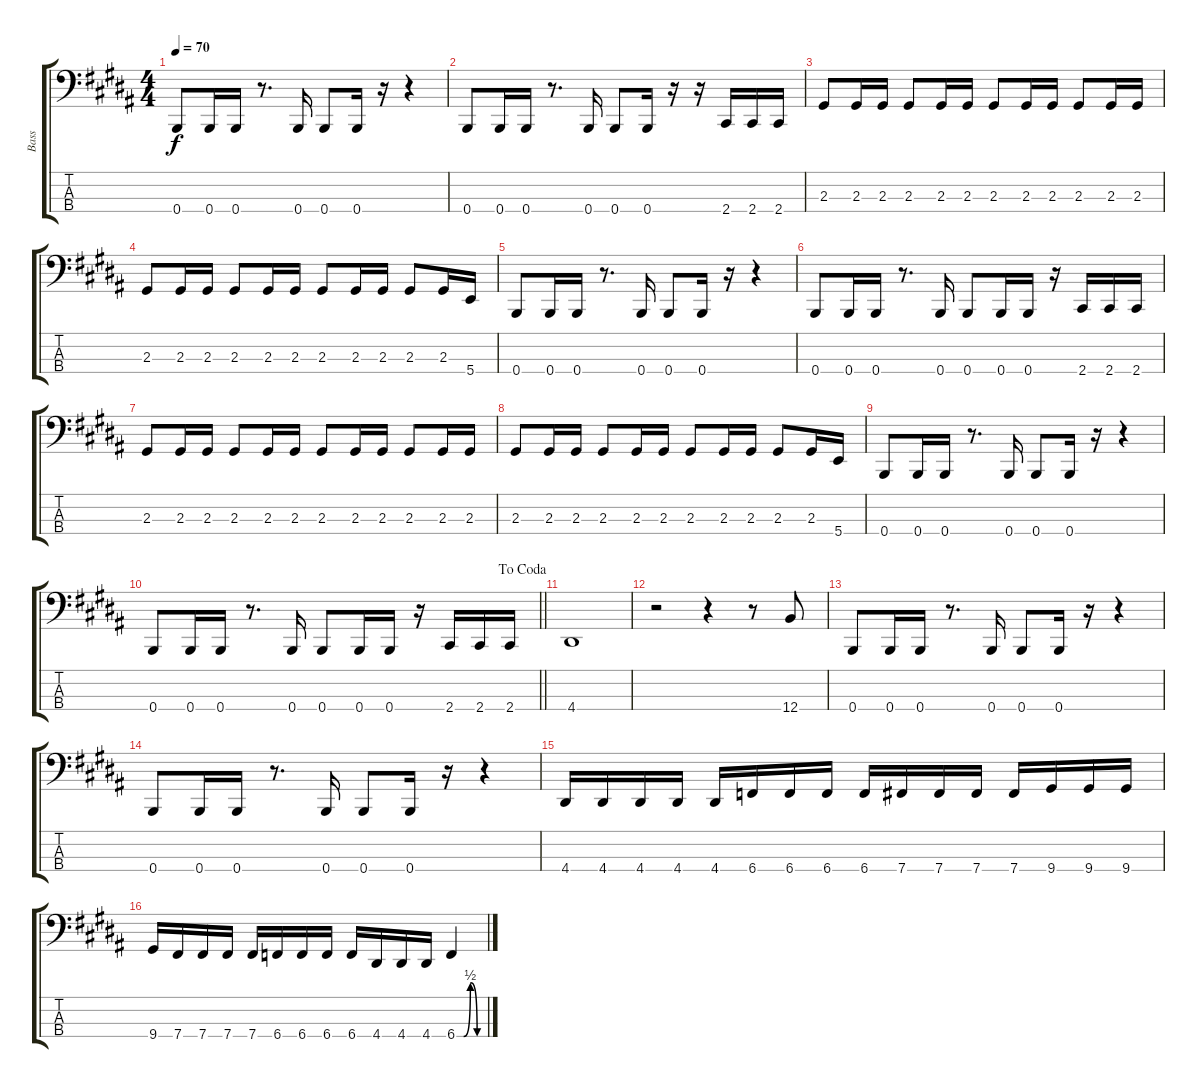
\track ("Bass" "Bass") {instrument electricbasspick}
\staff {score tabs}
\tuning (Gb2 B1 Gb1 B0) {hide}
\ts (4 4)
\tempo 70
\clef f4
\ks b
0.4.8{dy f} 0.4.16 0.4.16 r.8{d} 0.4.16 0.4.8 0.4.16 r.16 r.4 |
0.4.8 0.4.16 0.4.16 r.8{d} 0.4.16 0.4.8 0.4.16 r.16 r.16 2.4.16 2.4.16 2.4.16 |
2.3.8 2.3.16 2.3.16 2.3.8 2.3.16 2.3.16 2.3.8 2.3.16 2.3.16 2.3.8 2.3.16 2.3.16 |
2.3.8 2.3.16 2.3.16 2.3.8 2.3.16 2.3.16 2.3.8 2.3.16 2.3.16 2.3.8 2.3.16 5.4.16 |
0.4.8 0.4.16 0.4.16 r.8{d} 0.4.16 0.4.8 0.4.16 r.16 r.4 |
0.4.8 0.4.16 0.4.16 r.8{d} 0.4.16 0.4.8 0.4.16 0.4.16 r.16 2.4.16 2.4.16 2.4.16 |
2.3.8 2.3.16 2.3.16 2.3.8 2.3.16 2.3.16 2.3.8 2.3.16 2.3.16 2.3.8 2.3.16 2.3.16 |
2.3.8 2.3.16 2.3.16 2.3.8 2.3.16 2.3.16 2.3.8 2.3.16 2.3.16 2.3.8 2.3.16 5.4.16 |
0.4.8 0.4.16 0.4.16 r.8{d} 0.4.16 0.4.8 0.4.16 r.16 r.4 |
\jump dacoda
\barLineRight lightlight
0.4.8 0.4.16 0.4.16 r.8{d} 0.4.16 0.4.8 0.4.16 0.4.16 r.16 2.4.16 2.4.16 2.4.16 |
4.4.1 |
r.2 r.4 r.8 12.4.8 |
0.4.8 0.4.16 0.4.16 r.8{d} 0.4.16 0.4.8 0.4.16 r.16 r.4 |
0.4.8 0.4.16 0.4.16 r.8{d} 0.4.16 0.4.8 0.4.16 r.16 r.4 |
4.4.16 4.4.16 4.4.16 4.4.16 4.4.16 6.4.16 6.4.16 6.4.16 6.4.16 7.4.16 7.4.16 7.4.16 7.4.16 9.4.16 9.4.16 9.4.16 |
9.4.16 7.4.16 7.4.16 7.4.16 7.4.16 6.4.16 6.4.16 6.4.16 6.4.16 4.4.16 4.4.16 4.4.16 6.4{be (custom 0 0 15 0 30 2 45 0 60 0)}.4
